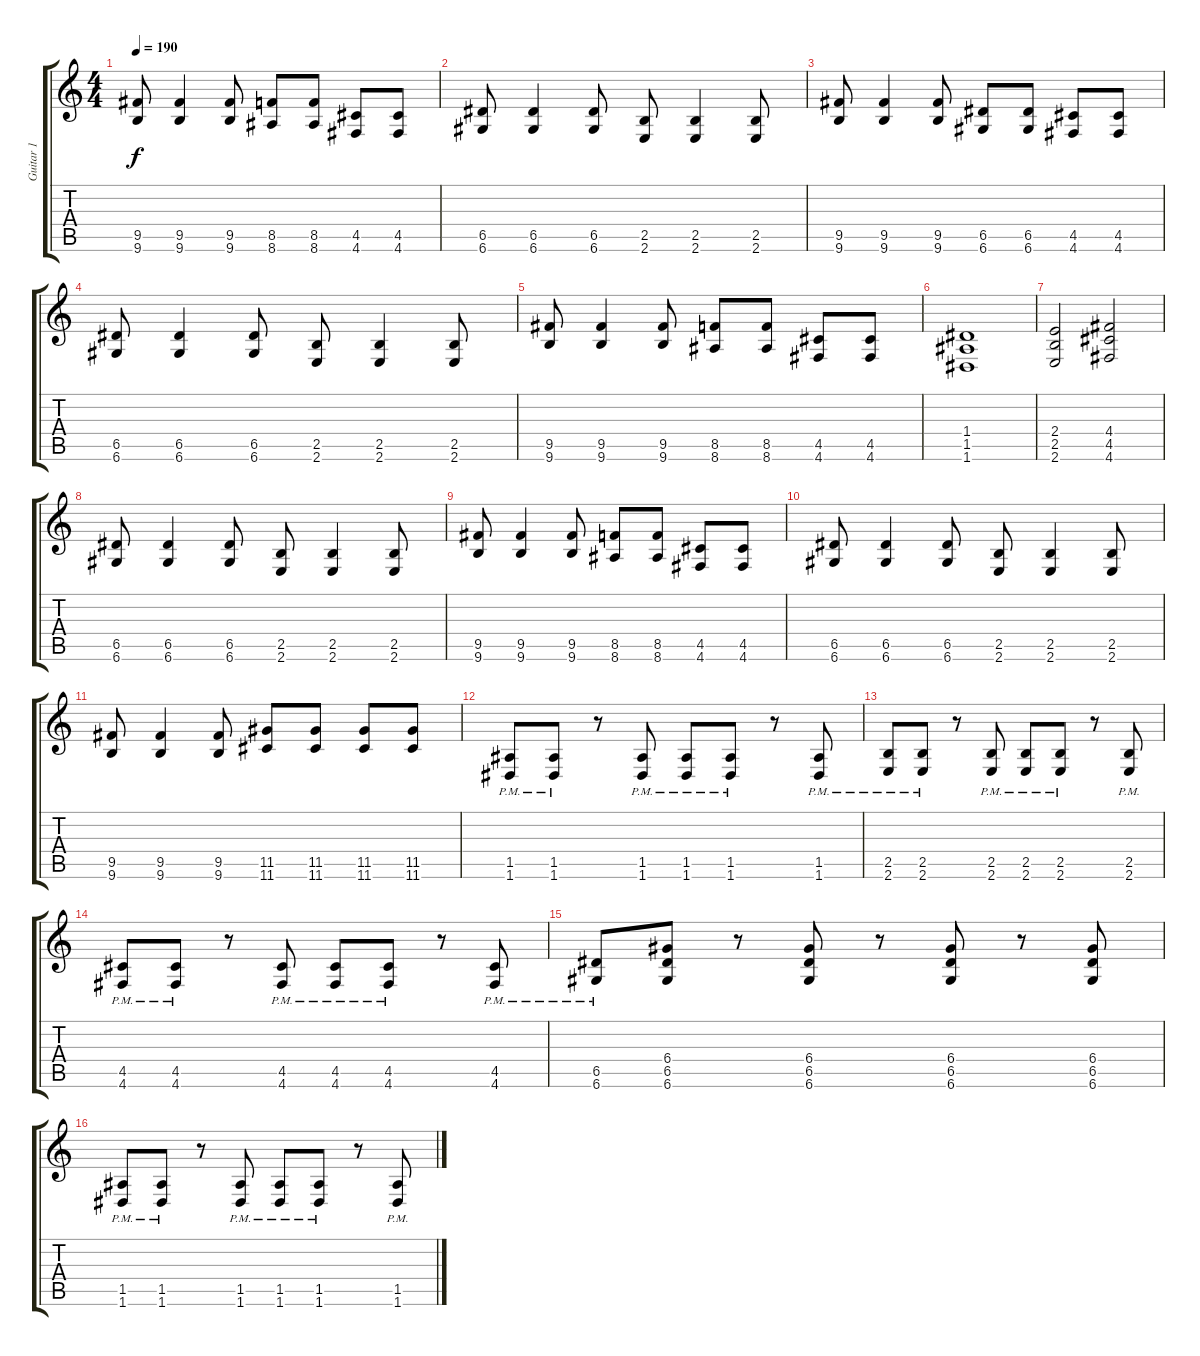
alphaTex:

\track ("Guitar 1" "Guitar 1") {instrument distortionguitar}
\staff {score tabs}
\tuning (E4 B3 G3 D3 A2 D2) {hide}
\ts (4 4)
\tempo 190
\clef g2
\ks c
(9.5 9.6).8{dy f} (9.5 9.6).4 (9.5 9.6).8 (8.5 8.6).8 (8.5 8.6).8 (4.5 4.6).8 (4.5 4.6).8 |
(6.5 6.6).8 (6.5 6.6).4 (6.5 6.6).8 (2.5 2.6).8 (2.5 2.6).4 (2.5 2.6).8 |
(9.5 9.6).8 (9.5 9.6).4 (9.5 9.6).8 (6.5 6.6).8 (6.5 6.6).8 (4.5 4.6).8 (4.5 4.6).8 |
(6.5 6.6).8 (6.5 6.6).4 (6.5 6.6).8 (2.5 2.6).8 (2.5 2.6).4 (2.5 2.6).8 |
(9.5 9.6).8 (9.5 9.6).4 (9.5 9.6).8 (8.5 8.6).8 (8.5 8.6).8 (4.5 4.6).8 (4.5 4.6).8 |
(1.4 1.5 1.6).1 |
(2.4 2.5 2.6).2 (4.4 4.5 4.6).2 |
(6.5 6.6).8 (6.5 6.6).4 (6.5 6.6).8 (2.5 2.6).8 (2.5 2.6).4 (2.5 2.6).8 |
(9.5 9.6).8 (9.5 9.6).4 (9.5 9.6).8 (8.5 8.6).8 (8.5 8.6).8 (4.5 4.6).8 (4.5 4.6).8 |
(6.5 6.6).8 (6.5 6.6).4 (6.5 6.6).8 (2.5 2.6).8 (2.5 2.6).4 (2.5 2.6).8 |
(9.5 9.6).8 (9.5 9.6).4 (9.5 9.6).8 (11.5 11.6).8 (11.5 11.6).8 (11.5 11.6).8 (11.5 11.6).8 |
(1.5{pm} 1.6{pm}).8 (1.5{pm} 1.6{pm}).8 r.8 (1.5{pm} 1.6{pm}).8 (1.5{pm} 1.6{pm}).8 (1.5{pm} 1.6{pm}).8 r.8 (1.5{pm} 1.6{pm}).8 |
(2.5{pm} 2.6{pm}).8 (2.5{pm} 2.6{pm}).8 r.8 (2.5{pm} 2.6{pm}).8 (2.5{pm} 2.6{pm}).8 (2.5{pm} 2.6{pm}).8 r.8 (2.5{pm} 2.6{pm}).8 |
(4.5{pm} 4.6{pm}).8 (4.5{pm} 4.6{pm}).8 r.8 (4.5{pm} 4.6{pm}).8 (4.5{pm} 4.6{pm}).8 (4.5{pm} 4.6{pm}).8 r.8 (4.5{pm} 4.6{pm}).8 |
(6.5{pm} 6.6{pm}).8 (6.4 6.5 6.6).8 r.8 (6.4 6.5 6.6).8 r.8 (6.4 6.5 6.6).8 r.8 (6.4 6.5 6.6).8 |
(1.5{pm} 1.6{pm}).8 (1.5{pm} 1.6{pm}).8 r.8 (1.5{pm} 1.6{pm}).8 (1.5{pm} 1.6{pm}).8 (1.5{pm} 1.6{pm}).8 r.8 (1.5{pm} 1.6{pm}).8
